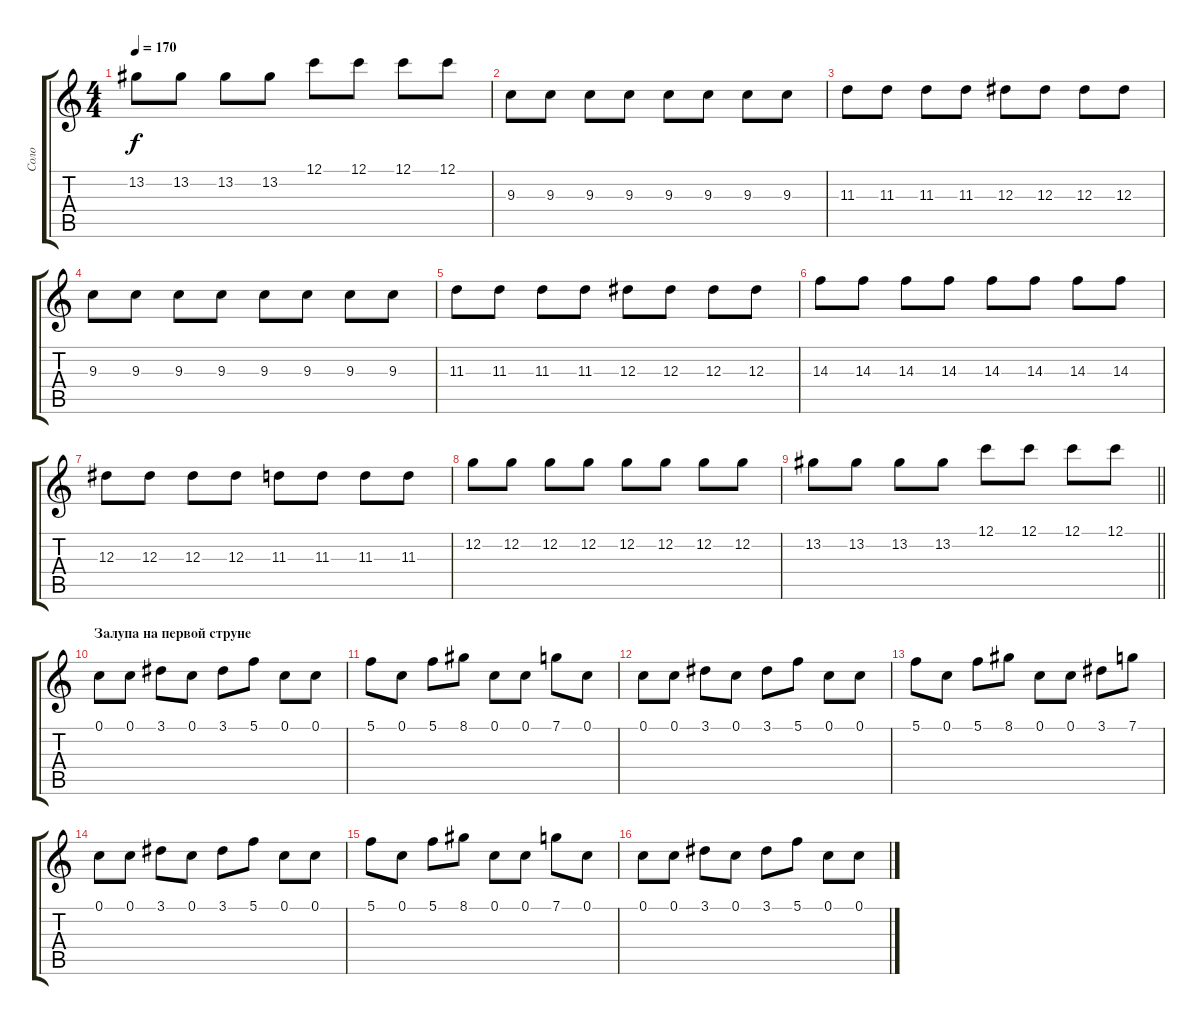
\track ("Соло" "Соло") {instrument distortionguitar}
\staff {score tabs}
\tuning (C4 G3 Eb3 Bb2 F2 C2) {hide}
\ts (4 4)
\tempo 170
\clef g2
\ks c
13.2.8{dy f} 13.2.8 13.2.8 13.2.8 12.1.8 12.1.8 12.1.8 12.1.8 |
9.3.8 9.3.8 9.3.8 9.3.8 9.3.8 9.3.8 9.3.8 9.3.8 |
11.3.8 11.3.8 11.3.8 11.3.8 12.3.8 12.3.8 12.3.8 12.3.8 |
9.3.8 9.3.8 9.3.8 9.3.8 9.3.8 9.3.8 9.3.8 9.3.8 |
11.3.8 11.3.8 11.3.8 11.3.8 12.3.8 12.3.8 12.3.8 12.3.8 |
14.3.8 14.3.8 14.3.8 14.3.8 14.3.8 14.3.8 14.3.8 14.3.8 |
12.3.8 12.3.8 12.3.8 12.3.8 11.3.8 11.3.8 11.3.8 11.3.8 |
12.2.8 12.2.8 12.2.8 12.2.8 12.2.8 12.2.8 12.2.8 12.2.8 |
\barLineRight lightlight
13.2.8 13.2.8 13.2.8 13.2.8 12.1.8 12.1.8 12.1.8 12.1.8 |
\section ("" "Залупа на первой струне")
0.1.8 0.1.8 3.1.8 0.1.8 3.1.8 5.1.8 0.1.8 0.1.8 |
5.1.8 0.1.8 5.1.8 8.1.8 0.1.8 0.1.8 7.1.8 0.1.8 |
0.1.8 0.1.8 3.1.8 0.1.8 3.1.8 5.1.8 0.1.8 0.1.8 |
5.1.8 0.1.8 5.1.8 8.1.8 0.1.8 0.1.8 3.1.8 7.1.8 |
0.1.8 0.1.8 3.1.8 0.1.8 3.1.8 5.1.8 0.1.8 0.1.8 |
5.1.8 0.1.8 5.1.8 8.1.8 0.1.8 0.1.8 7.1.8 0.1.8 |
0.1.8 0.1.8 3.1.8 0.1.8 3.1.8 5.1.8 0.1.8 0.1.8
